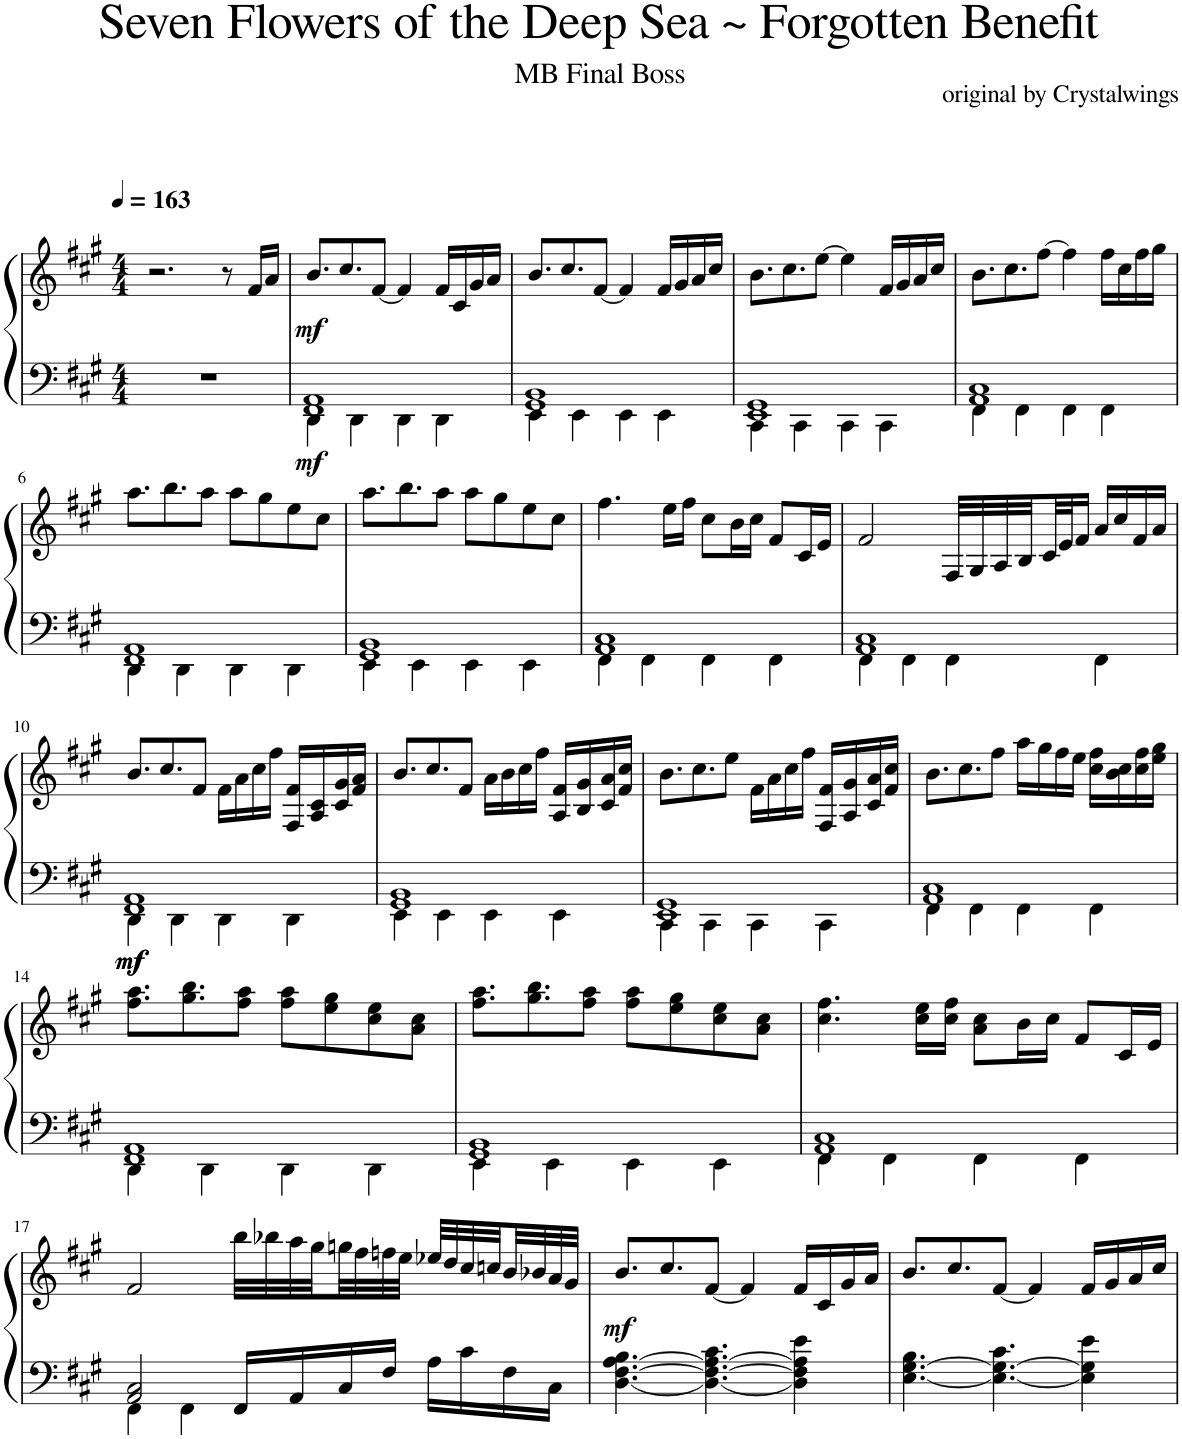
**kern	**kern	**dynam
*part1	*part1	*part1
*staff2	*staff1	*staff1/2
*I"Piano	*	*
*I'Pno.	*	*
*clefF4	*clefG2	*
*k[f#c#g#]	*k[f#c#g#]	*
*M4/4	*M4/4	*
*MM163	*MM163	*
=1	=1	=1
1r	2.r	.
.	8r	.
.	16f#/LL	.
.	16a/JJ	.
=2	=2	=2
*^	*	*
!	!	!	!LO:DY:b=2
!	!	!	!LO:DY:n=1:b
1FF# 1AA	4DD\	8.b/L	mf mf
.	.	8.cc#/	.
.	4DD\	.	.
.	.	[8f#/J	.
.	4DD\	4f#/]	.
.	4DD\	16f#/LL	.
.	.	16c#/	.
.	.	16g#/	.
.	.	16a/JJ	.
=3	=3	=3	=3
1GG# 1BB	4EE\	8.b/L	.
.	.	8.cc#/	.
.	4EE\	.	.
.	.	[8f#/J	.
.	4EE\	4f#/]	.
.	4EE\	16f#/LL	.
.	.	16g#/	.
.	.	16a/	.
.	.	16cc#/JJ	.
=4	=4	=4	=4
1EE 1GG#	4CC#\	8.b\L	.
.	.	8.cc#\	.
.	4CC#\	.	.
.	.	[8ee\J	.
.	4CC#\	4ee\]	.
.	4CC#\	16f#/LL	.
.	.	16g#/	.
.	.	16a/	.
.	.	16cc#/JJ	.
=5	=5	=5	=5
1AA 1C#	4FF#\	8.b\L	.
.	.	8.cc#\	.
.	4FF#\	.	.
.	.	[8ff#\J	.
.	4FF#\	4ff#\]	.
.	4FF#\	16ff#\LL	.
.	.	16cc#\	.
.	.	16ff#\	.
.	.	16gg#\JJ	.
!!LO:LB:g=z
=6	=6	=6	=6
1FF# 1AA	4DD\	8.aa\L	.
.	.	8.bb\	.
.	4DD\	.	.
.	.	8aa\J	.
.	4DD\	8aa\L	.
.	.	8gg#\	.
.	4DD\	8ee\	.
.	.	8cc#\J	.
=7	=7	=7	=7
1GG# 1BB	4EE\	8.aa\L	.
.	.	8.bb\	.
.	4EE\	.	.
.	.	8aa\J	.
.	4EE\	8aa\L	.
.	.	8gg#\	.
.	4EE\	8ee\	.
.	.	8cc#\J	.
=8	=8	=8	=8
1AA 1C#	4FF#\	4.ff#\	.
.	4FF#\	.	.
.	.	16ee\LL	.
.	.	16ff#\JJ	.
.	4FF#\	8cc#\L	.
.	.	16b\L	.
.	.	16cc#\JJ	.
.	4FF#\	8f#/L	.
.	.	16c#/L	.
.	.	16e/JJ	.
=9	=9	=9	=9
1AA 1C#	4FF#\	2f#/	.
.	4FF#\	.	.
.	4FF#\	32F#/LLL	.
.	.	32G#/	.
.	.	32A/	.
.	.	32B/	.
.	.	32c#/	.
.	.	32e/J	.
.	.	16f#/JJ	.
.	4FF#\	16a/LL	.
.	.	16cc#/	.
.	.	16f#/	.
.	.	16a/JJ	.
!!LO:LB:g=z
=10	=10	=10	=10
!	!	!	!LO:DY:b=2
!	!	!	!LO:DY:n=1:b=2
1FF# 1AA	4DD\	8.b/L	mf mf
.	.	8.cc#/	.
.	4DD\	.	.
.	.	8f#/J	.
.	4DD\	16f#\LL	.
.	.	16a\	.
.	.	16cc#\	.
.	.	16ff#\JJ	.
.	4DD\	16F#/ 16f#/LL	.
.	.	16A/ 16c#/	.
.	.	16c#/ 16g#/	.
.	.	16f#/ 16a/JJ	.
=11	=11	=11	=11
1GG# 1BB	4EE\	8.b/L	.
.	.	8.cc#/	.
.	4EE\	.	.
.	.	8f#/J	.
.	4EE\	16a\LL	.
.	.	16b\	.
.	.	16cc#\	.
.	.	16ff#\JJ	.
.	4EE\	16A/ 16f#/LL	.
.	.	16B/ 16g#/	.
.	.	16c#/ 16a/	.
.	.	16f#/ 16cc#/JJ	.
=12	=12	=12	=12
1EE 1GG#	4CC#\	8.b\L	.
.	.	8.cc#\	.
.	4CC#\	.	.
.	.	8ee\J	.
.	4CC#\	16f#\LL	.
.	.	16a\	.
.	.	16cc#\	.
.	.	16ff#\JJ	.
.	4CC#\	16F#/ 16f#/LL	.
.	.	16A/ 16g#/	.
.	.	16c#/ 16a/	.
.	.	16f#/ 16cc#/JJ	.
=13	=13	=13	=13
1AA 1C#	4FF#\	8.b\L	.
.	.	8.cc#\	.
.	4FF#\	.	.
.	.	8ff#\J	.
.	4FF#\	16aa\LL	.
.	.	16gg#\	.
.	.	16ff#\	.
.	.	16ee\JJ	.
.	4FF#\	16cc#\ 16ff#\LL	.
.	.	16b\ 16cc#\	.
.	.	16cc#\ 16ff#\	.
.	.	16ee\ 16gg#\JJ	.
!!LO:LB:g=z
=14	=14	=14	=14
1FF# 1AA	4DD\	8.ff#\ 8.aa\L	.
.	.	8.gg#\ 8.bb\	.
.	4DD\	.	.
.	.	8ff#\ 8aa\J	.
.	4DD\	8ff#\ 8aa\L	.
.	.	8ee\ 8gg#\	.
.	4DD\	8cc#\ 8ee\	.
.	.	8a\ 8cc#\J	.
=15	=15	=15	=15
1GG# 1BB	4EE\	8.ff#\ 8.aa\L	.
.	.	8.gg#\ 8.bb\	.
.	4EE\	.	.
.	.	8ff#\ 8aa\J	.
.	4EE\	8ff#\ 8aa\L	.
.	.	8ee\ 8gg#\	.
.	4EE\	8cc#\ 8ee\	.
.	.	8a\ 8cc#\J	.
=16	=16	=16	=16
1AA 1C#	4FF#\	4.cc#\ 4.ff#\	.
.	4FF#\	.	.
.	.	16cc#\ 16ee\LL	.
.	.	16cc#\ 16ff#\JJ	.
.	4FF#\	8a\ 8cc#\L	.
.	.	16b\L	.
.	.	16cc#\JJ	.
.	4FF#\	8f#/L	.
.	.	16c#/L	.
.	.	16e/JJ	.
!!LO:LB:g=z
=17	=17	=17	=17
2AA/ 2C#/	4FF#\	2f#/	.
.	4FF#\	.	.
16FF#/LL	2ryy	32bb\LLL	.
.	.	32bb-X\	.
16AA/	.	32aa\	.
.	.	32gg#\	.
16C#/	.	32ggn\	.
.	.	32ff#\	.
16F#/JJ	.	32ffn\	.
.	.	32ee\JJJ	.
16A\LL	.	32ee-X/LLL	.
.	.	32dd/	.
16c#\	.	32cc#/	.
.	.	32ccn/	.
16F#\	.	32b/	.
.	.	32b-X/	.
16C#\JJ	.	32a/	.
.	.	32g#/JJJ	.
*v	*v	*	*
=18	=18	=18
!	!	!LO:DY:b
[4.D\ [4.F#\ [4.A\ 4.B\	8.b/L	mf
.	8.cc#/	.
4.D\_ 4.F#\_ 4.A\_ 4.c#\	[8f#/J	.
.	4f#/]	.
4D\] 4F#\] 4A\] 4e\	16f#/LL	.
.	16c#/	.
.	16g#/	.
.	16a/JJ	.
=19	=19	=19
[4.E\ [4.G#\ 4.B\	8.b/L	.
.	8.cc#/	.
4.E\_ 4.G#\_ 4.c#\	[8f#/J	.
.	4f#/]	.
4E\] 4G#\] 4e\	16f#/LL	.
.	16g#/	.
.	16a/	.
.	16cc#/JJ	.
=	=	=
*-	*-	*-
